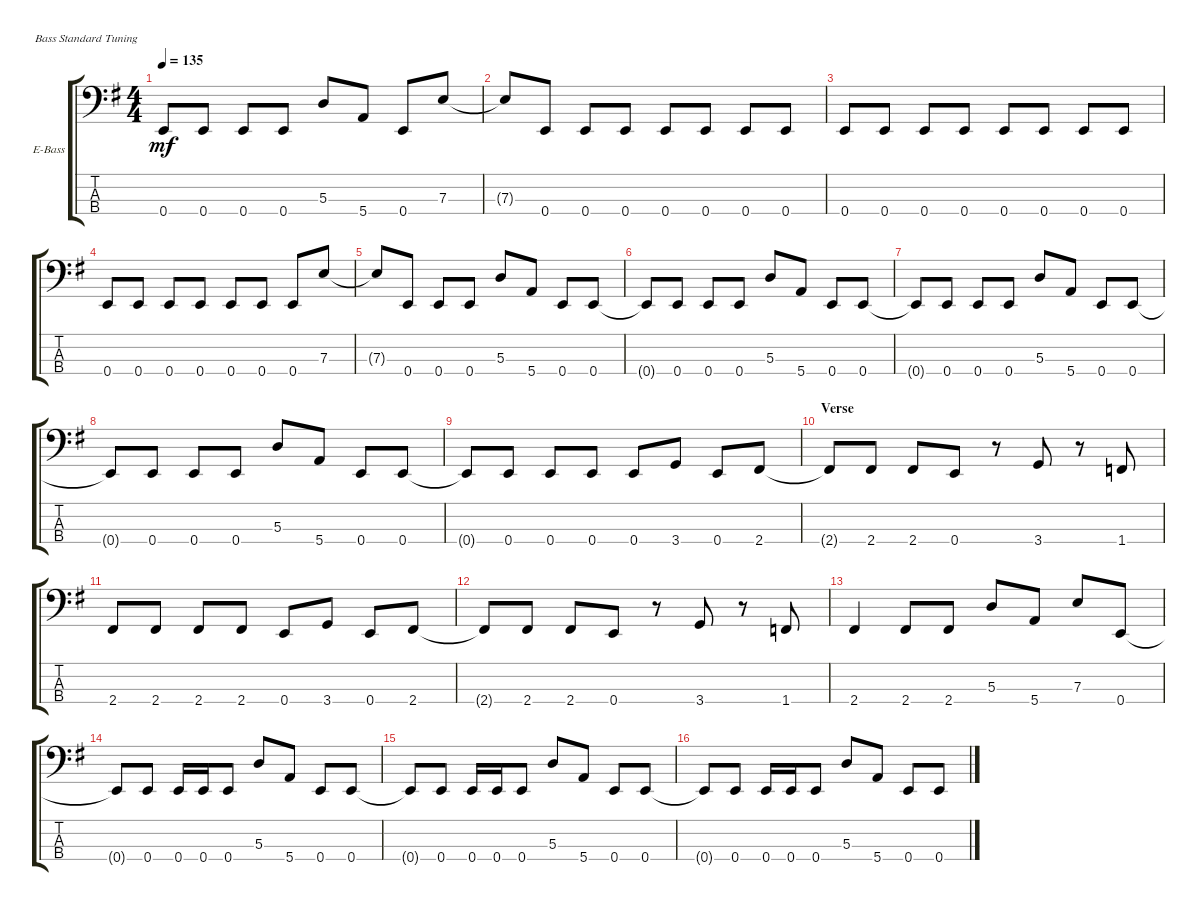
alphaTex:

\defaultSystemsLayout 4
\bracketExtendMode groupsimilarinstruments
\firstSystemTrackNameOrientation horizontal
\otherSystemsTrackNameOrientation horizontal
\track ("Electric Bass" "E-Bass") {instrument electricbassfinger}
\staff {score tabs}
\tuning (G2 D2 A1 E1)
\ts (4 4)
\tempo 135
\clef f4
\ks g
0.4.8{dy mf} 0.4.8 0.4.8 0.4.8 5.3.8 5.4.8 0.4.8 7.3.8 |
7.3{t}.8 0.4.8 0.4.8 0.4.8 0.4.8 0.4.8 0.4.8 0.4.8 |
0.4.8 0.4.8 0.4.8 0.4.8 0.4.8 0.4.8 0.4.8 0.4.8 |
0.4.8 0.4.8 0.4.8 0.4.8 0.4.8 0.4.8 0.4.8 7.3.8 |
7.3{t}.8 0.4.8 0.4.8 0.4.8 5.3.8 5.4.8 0.4.8 0.4.8 |
0.4{t}.8 0.4.8 0.4.8 0.4.8 5.3.8 5.4.8 0.4.8 0.4.8 |
0.4{t}.8 0.4.8 0.4.8 0.4.8 5.3.8 5.4.8 0.4.8 0.4.8 |
0.4{t}.8 0.4.8 0.4.8 0.4.8 5.3.8 5.4.8 0.4.8 0.4.8 |
0.4{t}.8 0.4.8 0.4.8 0.4.8 0.4.8 3.4.8 0.4.8 2.4.8 |
\section ("" "Verse")
2.4{t}.8 2.4.8 2.4.8 0.4.8 r.8 3.4.8 r.8 1.4.8 |
2.4.8 2.4.8 2.4.8 2.4.8 0.4.8 3.4.8 0.4.8 2.4.8 |
2.4{t}.8 2.4.8 2.4.8 0.4.8 r.8 3.4.8 r.8 1.4.8 |
2.4.4 2.4.8 2.4.8 5.3.8 5.4.8 7.3.8 0.4.8 |
0.4{t}.8 0.4.8 0.4.16 0.4.16 0.4.8 5.3.8 5.4.8 0.4.8 0.4.8 |
0.4{t}.8 0.4.8 0.4.16 0.4.16 0.4.8 5.3.8 5.4.8 0.4.8 0.4.8 |
0.4{t}.8 0.4.8 0.4.16 0.4.16 0.4.8 5.3.8 5.4.8 0.4.8 0.4.8
